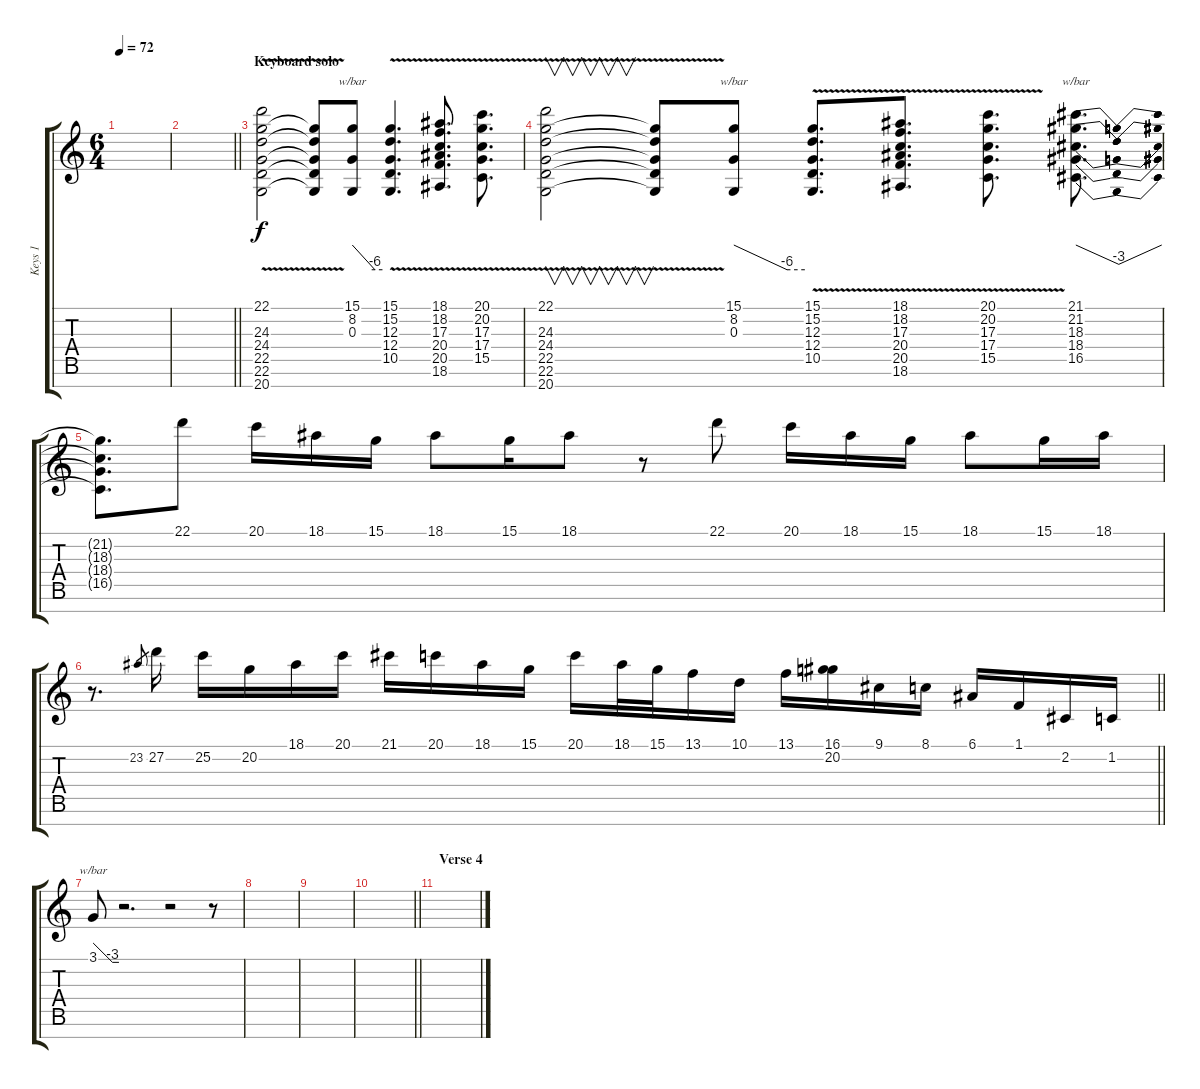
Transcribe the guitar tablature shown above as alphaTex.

\track ("Keys 1" "Keys 1") {instrument rockorgan}
\staff {score tabs}
\tuning (E4 B3 G3 D3 A2 E2 B1) {hide}
\ts (6 4)
\tempo 72
\clef g2
\ks c
|
\barLineRight lightlight
|
\section ("" "Keyboard solo")
(22.1 24.3{v} 24.4{v} 22.5{v} 22.6 20.7).2 (24.3{t} 24.4{t} 22.5{t} 22.6{t} 20.7{t}).8 (15.1 8.2 0.3).8{tbe (custom default 0 0 45 -24 60 -24)} (15.1 15.2 12.3{v} 12.4{v} 10.5).4{d} (18.1 18.2{v} 17.3{v} 20.4{v} 20.5{v} 18.6).8{d} (20.1{v} 20.2{v} 17.3{v} 17.4 15.5{v}).8{d} |
(22.1 24.3{v} 24.4{v} 22.5{v} 22.6 20.7).2{v} (24.3{t} 24.4{t} 22.5{t} 22.6{t} 20.7{t}).8 (15.1 8.2 0.3).8{tbe (custom default 0 0 45 -24 60 -24)} (15.1 15.2 12.3{v} 12.4{v} 10.5).8{d} (18.1 18.2{v} 17.3{v} 20.4{v} 20.5{v} 18.6).8{d} (20.1{v} 20.2{v} 17.3{v} 17.4 15.5{v}).8{d} (21.1 21.2 18.3 18.4 16.5).8{d tbe (dip default 0 0 16 -12 60 0)} |
(21.2{t} 18.3{t} 18.4{t} 16.5{t}).8{d volume 13} 22.1.8 20.1.16 18.1.16 15.1.16 18.1.8 15.1.16 18.1.8 r.8 22.1.8 20.1.16 18.1.16 15.1.16 18.1.8 15.1.16 18.1.16 |
\barLineRight lightlight
r.8{d volume 16} 23.2.8{gr} 27.2.16 25.2.16 20.2.16 18.1.16 20.1.16 21.1.16 20.1.16 18.1.16 15.1.16 20.1.16 18.1.32 15.1.32 13.1.16 10.1.16 13.1.16 (16.1 20.2).16 9.1.16 8.1.16 6.1.16 1.1.16 2.2.16 1.2.16 |
\section ("" "")
3.1.8{tbe (custom default 0 0 45 -12 60 -12)} r.2{d} r.2 r.8 |
|
|
\barLineRight lightlight
|
\section ("" "Verse 4")
